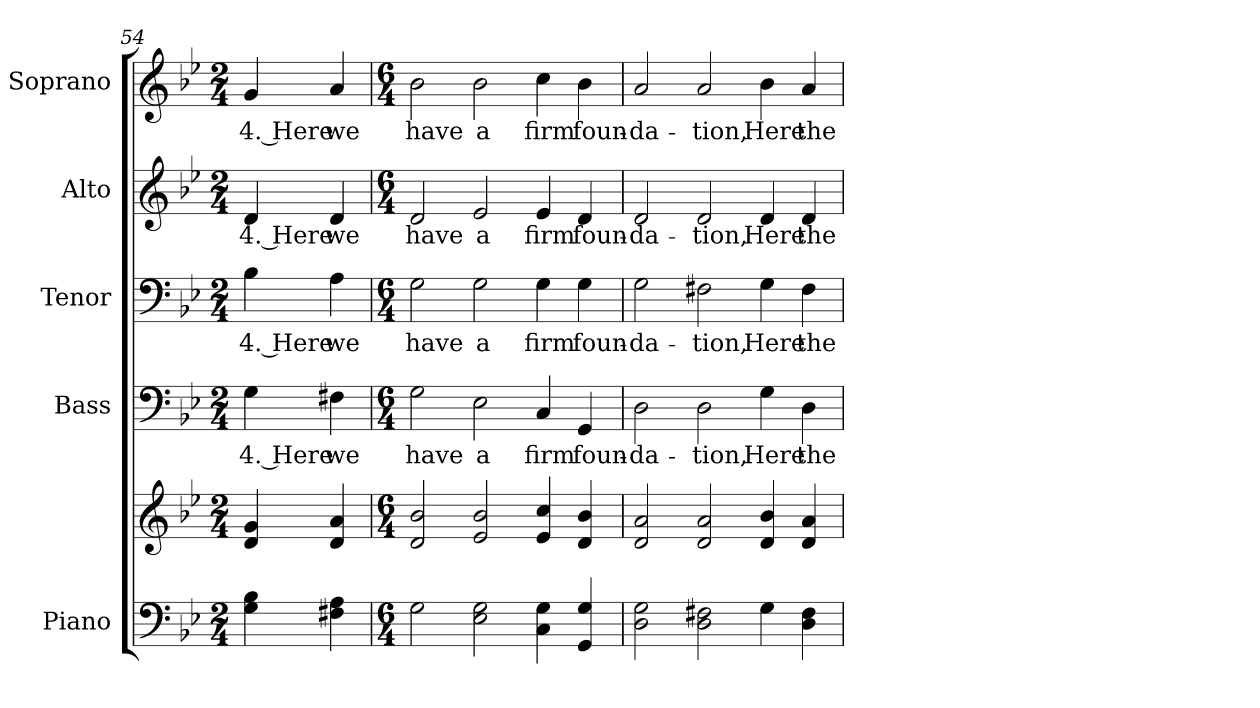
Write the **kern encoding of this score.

**kern	**kern	**kern	**text	**kern	**text	**kern	**text	**kern	**text
*part5	*part5	*part4	*part4	*part3	*part3	*part2	*part2	*part1	*part1
*staff6	*staff5	*staff4	*staff4	*staff3	*staff3	*staff2	*staff2	*staff1	*staff1
*I"Piano	*	*I"Bass	*	*I"Tenor	*	*I"Alto	*	*I"Soprano	*
*I'Pno.	*	*I'B.	*	*I'T.	*	*I'A.	*	*I'S.	*
*clefF4	*clefG2	*clefF4	*	*clefF4	*	*clefG2	*	*clefG2	*
*k[b-e-]	*k[b-e-]	*k[b-e-]	*	*k[b-e-]	*	*k[b-e-]	*	*k[b-e-]	*
*B-:	*B-:	*B-:	*	*B-:	*	*B-:	*	*B-:	*
*M2/4	*M2/4	*M2/4	*	*M2/4	*	*M2/4	*	*M2/4	*
=54	=54	=54	=54	=54	=54	=54	=54	=54	=54
!	!	!	!LO:LY:b:color=#000000	!	!	!	!	!	!
!	!	!	!	!	!LO:LY:b:color=#000000	!	!	!	!
!	!	!	!	!	!	!	!LO:LY:b:color=#000000	!	!
!	!	!	!	!	!	!	!	!	!LO:LY:b:color=#000000
4Gi\ 4B-i	4di/ 4gi	4Gi\	4. Here	4B-i\	4. Here	4di/	4. Here	4gi/	4. Here
!	!	!	!LO:LY:b:color=#000000	!	!	!	!	!	!
!	!	!	!	!	!LO:LY:b:color=#000000	!	!	!	!
!	!	!	!	!	!	!	!LO:LY:b:color=#000000	!	!
!	!	!	!	!	!	!	!	!	!LO:LY:b:color=#000000
4F#Xi\ 4Ai	4di/ 4ai	4F#Xi\	we	4Ai\	we	4di/	we	4ai/	we
!!LO:PB:g=z
=55	=55	=55	=55	=55	=55	=55	=55	=55	=55
*M6/4	*M6/4	*M6/4	*	*M6/4	*	*M6/4	*	*M6/4	*
!	!	!	!LO:LY:b:color=#000000	!	!	!	!	!	!
!	!	!	!	!	!LO:LY:b:color=#000000	!	!	!	!
!	!	!	!	!	!	!	!LO:LY:b:color=#000000	!	!
!	!	!	!	!	!	!	!	!	!LO:LY:b:color=#000000
2Gi\	2di/ 2b-i	2Gi\	have	2Gi\	have	2di/	have	2b-i\	have
!	!	!	!LO:LY:b:color=#000000	!	!	!	!	!	!
!	!	!	!	!	!LO:LY:b:color=#000000	!	!	!	!
!	!	!	!	!	!	!	!LO:LY:b:color=#000000	!	!
!	!	!	!	!	!	!	!	!	!LO:LY:b:color=#000000
2E-i\ 2Gi	2e-i/ 2b-i	2E-i\	a	2Gi\	a	2e-i/	a	2b-i\	a
!	!	!	!LO:LY:b:color=#000000	!	!	!	!	!	!
!	!	!	!	!	!LO:LY:b:color=#000000	!	!	!	!
!	!	!	!	!	!	!	!LO:LY:b:color=#000000	!	!
!	!	!	!	!	!	!	!	!	!LO:LY:b:color=#000000
4Ci\ 4Gi	4e-i/ 4cci	4Ci/	firm	4Gi\	firm	4e-i/	firm	4cci\	firm
!	!	!	!LO:LY:b:color=#000000	!	!	!	!	!	!
!	!	!	!	!	!LO:LY:b:color=#000000	!	!	!	!
!	!	!	!	!	!	!	!LO:LY:b:color=#000000	!	!
!	!	!	!	!	!	!	!	!	!LO:LY:b:color=#000000
4GGi/ 4Gi	4di/ 4b-i	4GGi/	foun-	4Gi\	foun-	4di/	foun-	4b-i\	foun-
=56	=56	=56	=56	=56	=56	=56	=56	=56	=56
!	!	!	!LO:LY:b:color=#000000	!	!	!	!	!	!
!	!	!	!	!	!LO:LY:b:color=#000000	!	!	!	!
!	!	!	!	!	!	!	!LO:LY:b:color=#000000	!	!
!	!	!	!	!	!	!	!	!	!LO:LY:b:color=#000000
2Di\ 2Gi	2di/ 2ai	2Di\	-da-	2Gi\	-da-	2di/	-da-	2ai/	-da-
!	!	!	!LO:LY:b:color=#000000	!	!	!	!	!	!
!	!	!	!	!	!LO:LY:b:color=#000000	!	!	!	!
!	!	!	!	!	!	!	!LO:LY:b:color=#000000	!	!
!	!	!	!	!	!	!	!	!	!LO:LY:b:color=#000000
2Di\ 2F#Xi	2di/ 2ai	2Di\	-tion,	2F#Xi\	-tion,	2di/	-tion,	2ai/	-tion,
!	!	!	!LO:LY:b:color=#000000	!	!	!	!	!	!
!	!	!	!	!	!LO:LY:b:color=#000000	!	!	!	!
!	!	!	!	!	!	!	!LO:LY:b:color=#000000	!	!
!	!	!	!	!	!	!	!	!	!LO:LY:b:color=#000000
4Gi\	4di/ 4b-i	4Gi\	Here	4Gi\	Here	4di/	Here	4b-i\	Here
!	!	!	!LO:LY:b:color=#000000	!	!	!	!	!	!
!	!	!	!	!	!LO:LY:b:color=#000000	!	!	!	!
!	!	!	!	!	!	!	!LO:LY:b:color=#000000	!	!
!	!	!	!	!	!	!	!	!	!LO:LY:b:color=#000000
4Di\ 4F#i	4di/ 4ai	4Di\	the	4F#i\	the	4di/	the	4ai/	the
=	=	=	=	=	=	=	=	=	=
*-	*-	*-	*-	*-	*-	*-	*-	*-	*-
